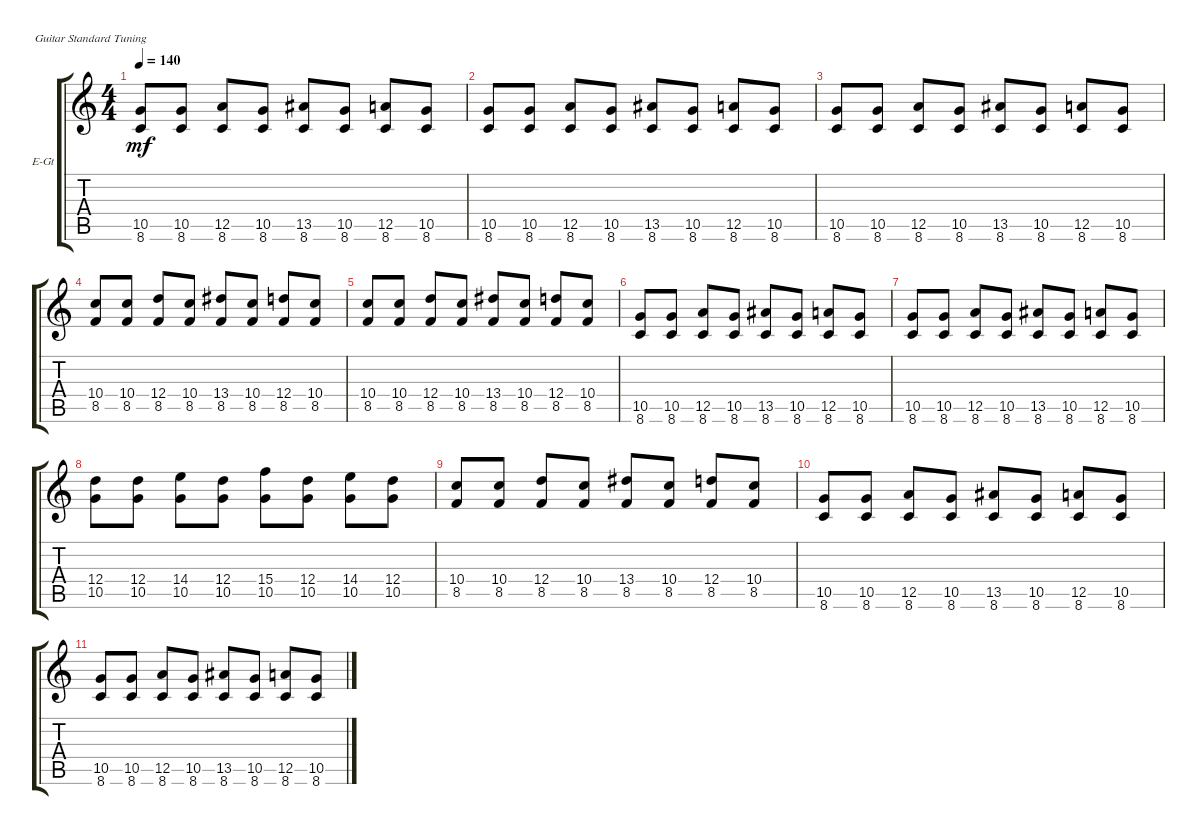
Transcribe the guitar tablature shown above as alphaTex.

\defaultSystemsLayout 4
\bracketExtendMode groupsimilarinstruments
\firstSystemTrackNameOrientation horizontal
\otherSystemsTrackNameOrientation horizontal
\track ("Electric Guitar" "E-Gt") {instrument overdrivenguitar}
\staff {score tabs}
\tuning (E4 B3 G3 D3 A2 E2)
\ts (4 4)
\tempo 140
\clef g2
\ks c
(10.5 8.6).8{dy mf} (8.6 10.5).8 (8.6 12.5).8 (10.5 8.6).8 (8.6 13.5).8 (10.5 8.6).8 (12.5 8.6).8 (8.6 10.5).8 |
(10.5 8.6).8 (8.6 10.5).8 (8.6 12.5).8 (10.5 8.6).8 (8.6 13.5).8 (10.5 8.6).8 (12.5 8.6).8 (8.6 10.5).8 |
(10.5 8.6).8 (8.6 10.5).8 (8.6 12.5).8 (10.5 8.6).8 (8.6 13.5).8 (10.5 8.6).8 (12.5 8.6).8 (8.6 10.5).8 |
(8.5 10.4).8 (8.5 10.4).8 (8.5 12.4).8 (8.5 10.4).8 (8.5 13.4).8 (8.5 10.4).8 (8.5 12.4).8 (8.5 10.4).8 |
(8.5 10.4).8 (8.5 10.4).8 (8.5 12.4).8 (8.5 10.4).8 (8.5 13.4).8 (8.5 10.4).8 (8.5 12.4).8 (8.5 10.4).8 |
(10.5 8.6).8 (8.6 10.5).8 (8.6 12.5).8 (10.5 8.6).8 (8.6 13.5).8 (10.5 8.6).8 (12.5 8.6).8 (8.6 10.5).8 |
(10.5 8.6).8 (8.6 10.5).8 (8.6 12.5).8 (10.5 8.6).8 (8.6 13.5).8 (10.5 8.6).8 (12.5 8.6).8 (8.6 10.5).8 |
(10.5 12.4).8 (10.5 12.4).8 (10.5 14.4).8 (10.5 12.4).8 (10.5 15.4).8 (10.5 12.4).8 (10.5 14.4).8 (10.5 12.4).8 |
(8.5 10.4).8 (8.5 10.4).8 (8.5 12.4).8 (8.5 10.4).8 (8.5 13.4).8 (8.5 10.4).8 (8.5 12.4).8 (8.5 10.4).8 |
(10.5 8.6).8 (8.6 10.5).8 (8.6 12.5).8 (10.5 8.6).8 (8.6 13.5).8 (10.5 8.6).8 (12.5 8.6).8 (8.6 10.5).8 |
(10.5 8.6).8 (8.6 10.5).8 (8.6 12.5).8 (10.5 8.6).8 (8.6 13.5).8 (10.5 8.6).8 (12.5 8.6).8 (8.6 10.5).8
